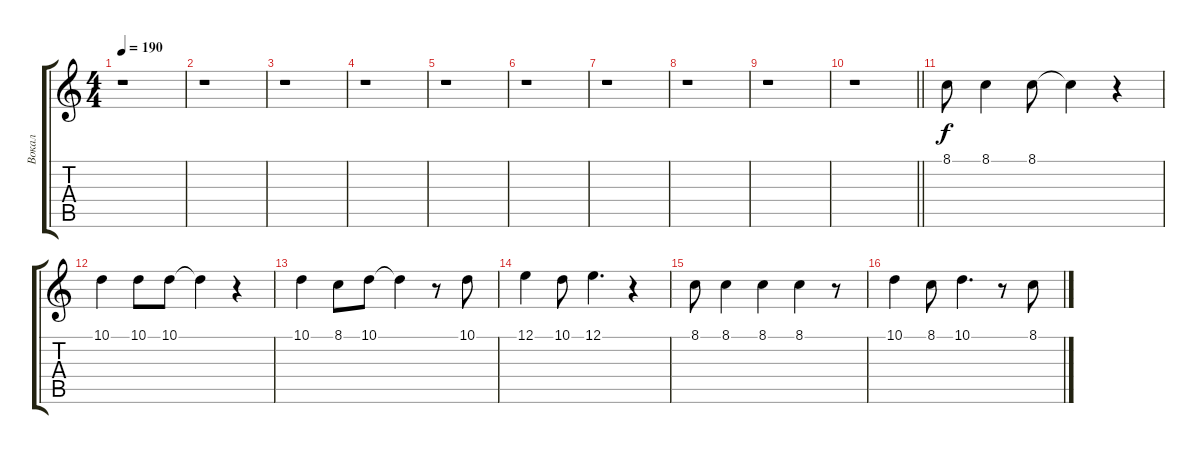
\track ("Вокал" "Вокал") {instrument oboe}
\staff {score tabs}
\tuning (E4 B3 G3 D3 A2 E2) {hide}
\ts (4 4)
\tempo 190
\clef g2
\ks c
r.1{dy f} |
r.1 |
r.1 |
r.1 |
r.1 |
r.1 |
r.1 |
r.1 |
r.1 |
\barLineRight lightlight
r.1 |
8.1.8 8.1.4 8.1.8 8.1{t}.4 r.4 |
10.1.4 10.1.8 10.1.8 10.1{t}.4 r.4 |
10.1.4 8.1.8 10.1.8 10.1{t}.4 r.8 10.1.8 |
12.1.4 10.1.8 12.1.4{d} r.4 |
8.1.8 8.1.4 8.1.4 8.1.4 r.8 |
10.1.4 8.1.8 10.1.4{d} r.8 8.1.8
